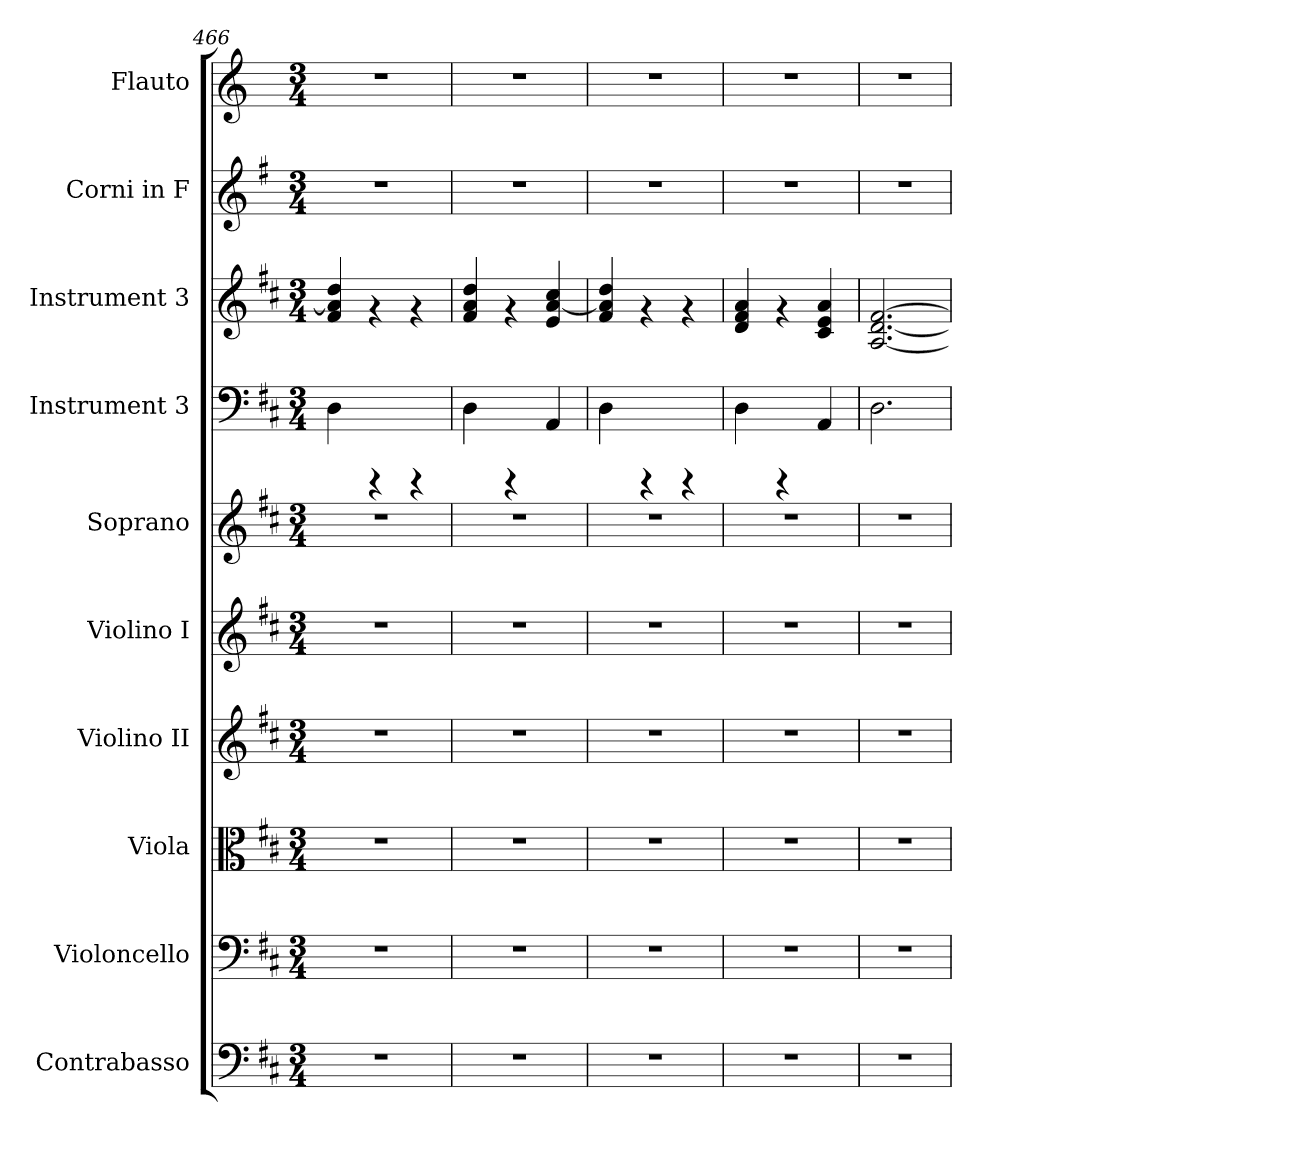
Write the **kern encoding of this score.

**kern	**kern	**kern	**kern	**kern	**kern	**kern	**kern	**kern	**kern
*part10	*part9	*part8	*part7	*part6	*part5	*part4	*part3	*part2	*part1
*staff10	*staff9	*staff8	*staff7	*staff6	*staff5	*staff4	*staff3	*staff2	*staff1
*I"Contrabasso	*I"Violoncello	*I"Viola	*I"Violino II	*I"Violino I	*I"Soprano	*I"Instrument 3	*I"Instrument 3	*I"Corni in F	*I"Flauto
*I'Cb.	*I'Vc.	*I'Vla.	*I'Vln. II	*I'Vln. I	*I'S	*	*	*I'Cor.	*I'Fl.
*clefF4	*clefF4	*clefC3	*clefG2	*clefG2	*clefG2	*clefF4	*clefG2	*clefG2	*clefG2
*ITrd1c2	*ITrd1c2	*ITrd1c2	*ITrd1c2	*ITrd1c2	*ITrd1c2	*ITrd1c2	*ITrd1c2	*ITrd4c7	*ITrd1c2
*k[]	*k[]	*k[]	*k[]	*k[]	*k[]	*k[]	*k[]	*k[]	*k[b-e-]
*C:	*C:	*C:	*C:	*C:	*C:	*C:	*C:	*C:	*B-:
*M3/4	*M3/4	*M3/4	*M3/4	*M3/4	*M3/4	*M3/4	*M3/4	*M3/4	*M3/4
=466	=466	=466	=466	=466	=466	=466	=466	=466	=466
2.r	2.r	2.r	2.r	2.r	2.r	4C\	4g/] 4e/ 4cc/	2.r	2.r
.	.	.	.	.	.	4rCCC	4rf	.	.
.	.	.	.	.	.	4rCCC	4rf	.	.
=467	=467	=467	=467	=467	=467	=467	=467	=467	=467
2.r	2.r	2.r	2.r	2.r	2.r	4C\	4g/ 4e/ 4cc/	2.r	2.r
.	.	.	.	.	.	4rCCC	4rf	.	.
.	.	.	.	.	.	4GG/	4b/ 4d/ [<4g/	.	.
=468	=468	=468	=468	=468	=468	=468	=468	=468	=468
2.r	2.r	2.r	2.r	2.r	2.r	4C\	4g/] 4e/ 4cc/	2.r	2.r
.	.	.	.	.	.	4rCCC	4rf	.	.
.	.	.	.	.	.	4rCCC	4rf	.	.
=469	=469	=469	=469	=469	=469	=469	=469	=469	=469
2.r	2.r	2.r	2.r	2.r	2.r	4C\	4e/ 4c/ 4g/	2.r	2.r
.	.	.	.	.	.	4rCCC	4rf	.	.
.	.	.	.	.	.	4GG/	4g/ 4d/ 4B/	.	.
!!LO:PB:g=z
=470	=470	=470	=470	=470	=470	=470	=470	=470	=470
2.r	2.r	2.r	2.r	2.r	2.r	2.C\	[<2.c/ [<2.G/ [>2.e/	2.r	2.r
=	=	=	=	=	=	=	=	=	=
*-	*-	*-	*-	*-	*-	*-	*-	*-	*-
